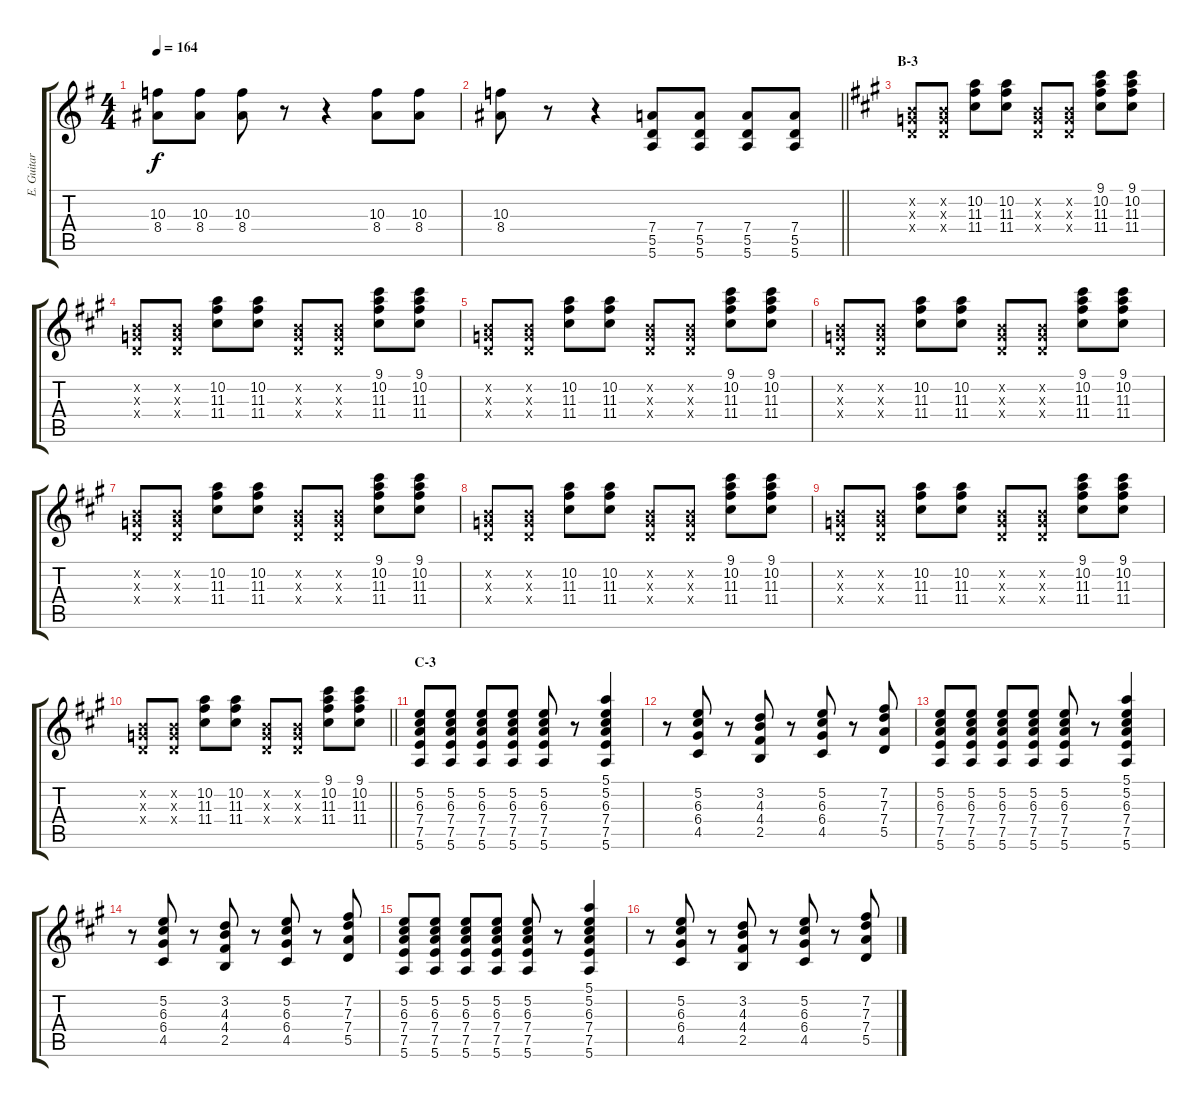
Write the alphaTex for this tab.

\track ("E. Guitar II" "E. Guitar ") {instrument overdrivenguitar}
\staff {score tabs}
\tuning (E4 B3 G3 D3 A2 E2) {hide}
\ts (4 4)
\tempo 164
\clef g2
\ks g
(10.3 8.4).8{dy f} (10.3 8.4).8 (10.3 8.4).8 r.8 r.4 (10.3 8.4).8 (10.3 8.4).8 |
\barLineRight lightlight
(10.3 8.4).8 r.8 r.4 (7.4 5.5 5.6).8 (7.4 5.5 5.6).8 (7.4 5.5 5.6).8 (7.4 5.5 5.6).8 |
\section ("" "B-3")
\ks a
(0.2{x} 0.3{x} 0.4{x}).8 (0.2{x} 0.3{x} 0.4{x}).8 (10.2 11.3 11.4).8 (10.2 11.3 11.4).8 (0.2{x} 0.3{x} 0.4{x}).8 (0.2{x} 0.3{x} 0.4{x}).8 (9.1 10.2 11.3 11.4).8 (9.1 10.2 11.3 11.4).8 |
(0.2{x} 0.3{x} 0.4{x}).8 (0.2{x} 0.3{x} 0.4{x}).8 (10.2 11.3 11.4).8 (10.2 11.3 11.4).8 (0.2{x} 0.3{x} 0.4{x}).8 (0.2{x} 0.3{x} 0.4{x}).8 (9.1 10.2 11.3 11.4).8 (9.1 10.2 11.3 11.4).8 |
(0.2{x} 0.3{x} 0.4{x}).8 (0.2{x} 0.3{x} 0.4{x}).8 (10.2 11.3 11.4).8 (10.2 11.3 11.4).8 (0.2{x} 0.3{x} 0.4{x}).8 (0.2{x} 0.3{x} 0.4{x}).8 (9.1 10.2 11.3 11.4).8 (9.1 10.2 11.3 11.4).8 |
(0.2{x} 0.3{x} 0.4{x}).8 (0.2{x} 0.3{x} 0.4{x}).8 (10.2 11.3 11.4).8 (10.2 11.3 11.4).8 (0.2{x} 0.3{x} 0.4{x}).8 (0.2{x} 0.3{x} 0.4{x}).8 (9.1 10.2 11.3 11.4).8 (9.1 10.2 11.3 11.4).8 |
(0.2{x} 0.3{x} 0.4{x}).8 (0.2{x} 0.3{x} 0.4{x}).8 (10.2 11.3 11.4).8 (10.2 11.3 11.4).8 (0.2{x} 0.3{x} 0.4{x}).8 (0.2{x} 0.3{x} 0.4{x}).8 (9.1 10.2 11.3 11.4).8 (9.1 10.2 11.3 11.4).8 |
(0.2{x} 0.3{x} 0.4{x}).8 (0.2{x} 0.3{x} 0.4{x}).8 (10.2 11.3 11.4).8 (10.2 11.3 11.4).8 (0.2{x} 0.3{x} 0.4{x}).8 (0.2{x} 0.3{x} 0.4{x}).8 (9.1 10.2 11.3 11.4).8 (9.1 10.2 11.3 11.4).8 |
(0.2{x} 0.3{x} 0.4{x}).8 (0.2{x} 0.3{x} 0.4{x}).8 (10.2 11.3 11.4).8 (10.2 11.3 11.4).8 (0.2{x} 0.3{x} 0.4{x}).8 (0.2{x} 0.3{x} 0.4{x}).8 (9.1 10.2 11.3 11.4).8 (9.1 10.2 11.3 11.4).8 |
\barLineRight lightlight
(0.2{x} 0.3{x} 0.4{x}).8 (0.2{x} 0.3{x} 0.4{x}).8 (10.2 11.3 11.4).8 (10.2 11.3 11.4).8 (0.2{x} 0.3{x} 0.4{x}).8 (0.2{x} 0.3{x} 0.4{x}).8 (9.1 10.2 11.3 11.4).8 (9.1 10.2 11.3 11.4).8 |
\section ("" "C-3")
(5.2 6.3 7.4 7.5 5.6).8 (5.2 6.3 7.4 7.5 5.6).8 (5.2 6.3 7.4 7.5 5.6).8 (5.2 6.3 7.4 7.5 5.6).8 (5.2 6.3 7.4 7.5 5.6).8 r.8 (5.1 5.2 6.3 7.4 7.5 5.6).4 |
r.8 (5.2 6.3 6.4 4.5).8 r.8 (3.2 4.3 4.4 2.5).8 r.8 (5.2 6.3 6.4 4.5).8 r.8 (7.2 7.3 7.4 5.5).8 |
(5.2 6.3 7.4 7.5 5.6).8 (5.2 6.3 7.4 7.5 5.6).8 (5.2 6.3 7.4 7.5 5.6).8 (5.2 6.3 7.4 7.5 5.6).8 (5.2 6.3 7.4 7.5 5.6).8 r.8 (5.1 5.2 6.3 7.4 7.5 5.6).4 |
r.8 (5.2 6.3 6.4 4.5).8 r.8 (3.2 4.3 4.4 2.5).8 r.8 (5.2 6.3 6.4 4.5).8 r.8 (7.2 7.3 7.4 5.5).8 |
(5.2 6.3 7.4 7.5 5.6).8 (5.2 6.3 7.4 7.5 5.6).8 (5.2 6.3 7.4 7.5 5.6).8 (5.2 6.3 7.4 7.5 5.6).8 (5.2 6.3 7.4 7.5 5.6).8 r.8 (5.1 5.2 6.3 7.4 7.5 5.6).4 |
r.8 (5.2 6.3 6.4 4.5).8 r.8 (3.2 4.3 4.4 2.5).8 r.8 (5.2 6.3 6.4 4.5).8 r.8 (7.2 7.3 7.4 5.5).8
